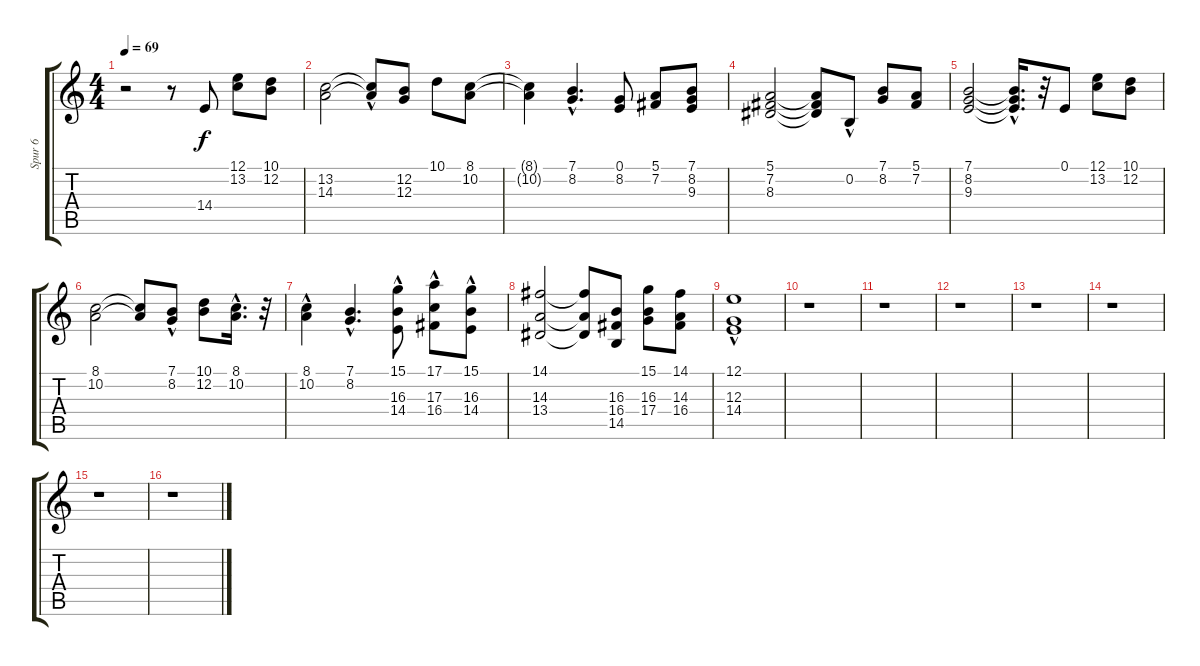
\track ("Spur 6" "Spur 6") {instrument stringensemble2}
\staff {score tabs}
\tuning (E4 B3 G3 D3 A2 E2) {hide}
\ts (4 4)
\tempo 69
\clef g2
\ks c
r.2{dy f instrument stringensemble2} r.8 14.4.8 (12.1 13.2).8 (10.1 12.2).8 |
(13.2 14.3).2 (13.2{hac t} 14.3{t}).8 (12.2 12.3).8 10.1.8 (8.1 10.2).8 |
(8.1{t} 10.2{t}).4 (7.1{hac} 8.2).4{d} (0.1 8.2).8 (5.1 7.2).8 (7.1 8.2 9.3).8 |
(5.1 7.2 8.3).2 (5.1{t} 7.2{t} 8.3{t}).8 0.2{hac}.8 (7.1 8.2).8 (5.1 7.2).8 |
(7.1 8.2 9.3).2 (7.1{hac t} 8.2{hac t} 9.3{hac t}).16{d} r.32 0.1.8 (12.1 13.2).8 (10.1 12.2).8 |
(8.1 10.2).2 (8.1{t} 10.2{t}).8 (7.1{hac} 8.2).8 (10.1 12.2).8 (8.1{hac} 10.2{hac}).16{d} r.32 |
(8.1{hac} 10.2).4 (7.1{hac} 8.2{hac}).4{d} (15.1 16.3{hac} 14.4).8 (17.1 17.3{hac} 16.4{hac}).8 (15.1 16.3{hac} 14.4).8 |
(14.1 14.3 13.4).2 (14.1{t} 14.3{t} 13.4{t}).8 (16.3 16.4 14.5).8 (15.1 16.3 17.4).8 (14.1 14.3 16.4).8 |
(12.1 12.3{hac} 14.4).1 |
r.1 |
r.1 |
r.1 |
r.1 |
r.1 |
r.1 |
r.1
